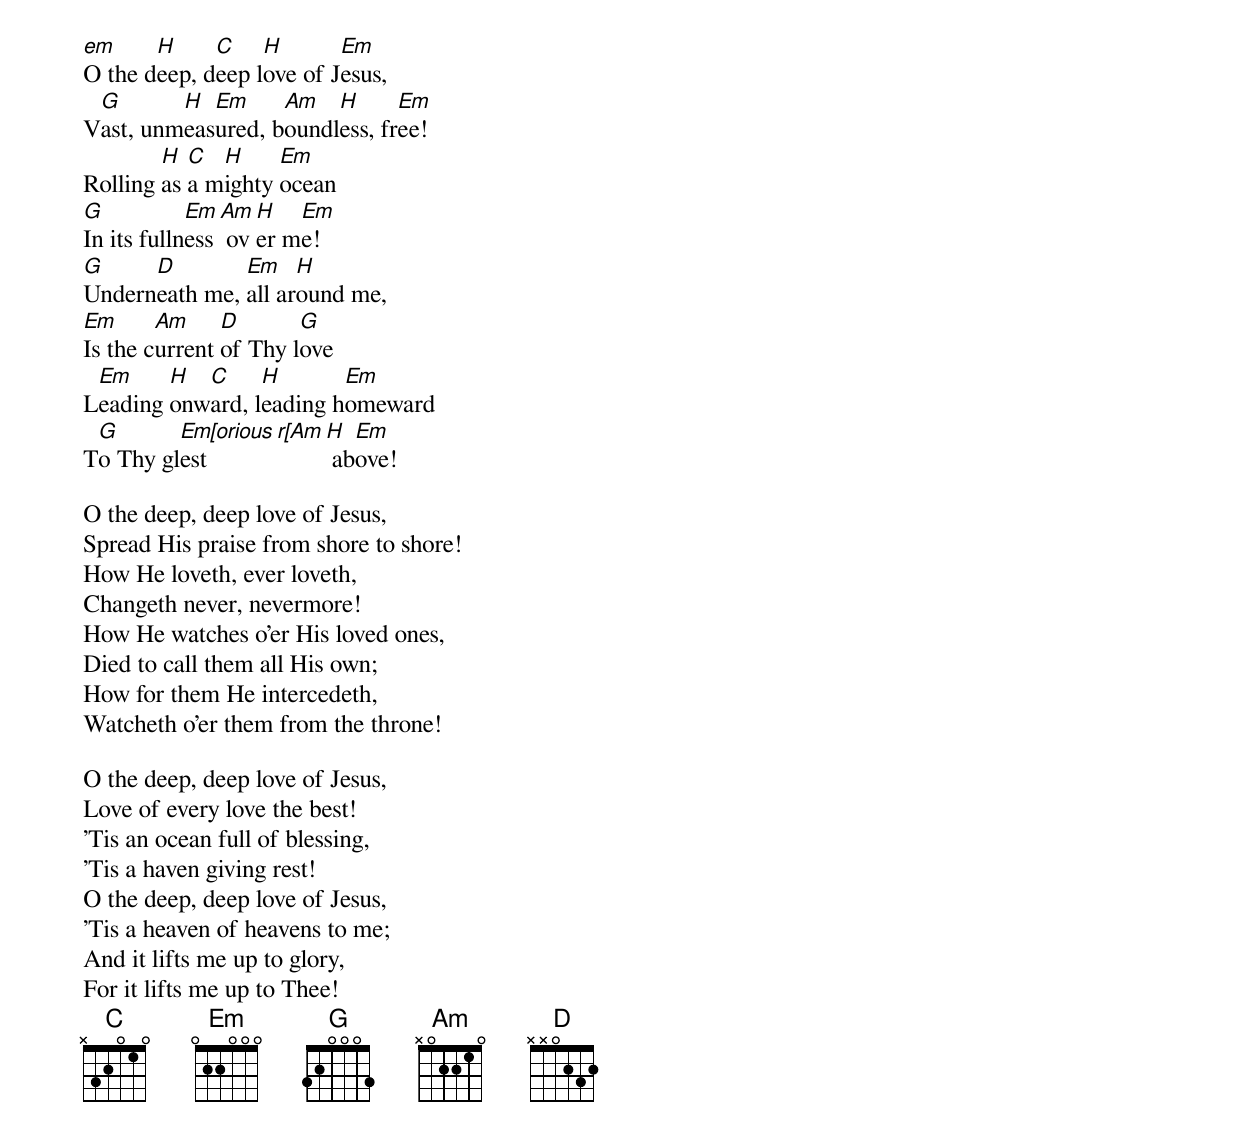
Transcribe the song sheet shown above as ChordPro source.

[em]O the d[H]eep, d[C]eep l[H]ove of J[Em]esus,
V[G]ast, unm[H]eas[Em]ured, b[Am]oundl[H]ess, fr[Em]ee!
Rolling [H]as [C]a m[H]ighty [Em]ocean
[G]In its fulln[Em]ess[Am] ov[H]er m[Em]e!
[G]Undern[D]eath me, [Em]all ar[H]ound me,
[Em]Is the c[Am]urrent [D]of Thy l[G]ove
L[Em]eading [H]onw[C]ard, l[H]eading h[Em]omeward
T[G]o Thy gl[Em[orious r[Am]est[H] ab[Em]ove!

O the deep, deep love of Jesus,
Spread His praise from shore to shore!
How He loveth, ever loveth,
Changeth never, nevermore!
How He watches o'er His loved ones,
Died to call them all His own;
How for them He intercedeth,
Watcheth o'er them from the throne!

O the deep, deep love of Jesus,
Love of every love the best!
'Tis an ocean full of blessing,
'Tis a haven giving rest!
O the deep, deep love of Jesus,
'Tis a heaven of heavens to me;
And it lifts me up to glory,
For it lifts me up to Thee!
